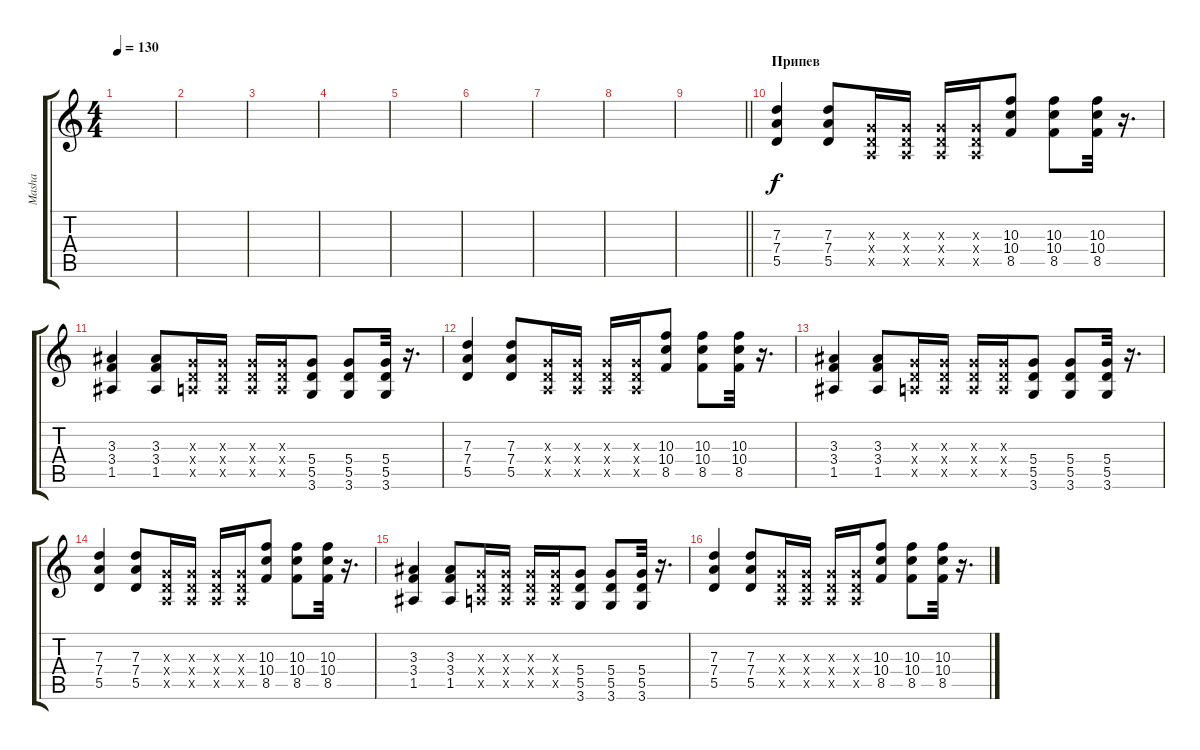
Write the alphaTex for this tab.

\track ("Masha" "Masha") {instrument overdrivenguitar}
\staff {score tabs}
\tuning (E4 B3 G3 D3 A2 E2) {hide}
\ts (4 4)
\tempo 130
\clef g2
\ks c
|
|
|
|
|
|
|
|
\barLineRight lightlight
|
\section ("" "Припев")
(7.3 7.4 5.5).4 (7.3 7.4 5.5).8 (0.3{x} 0.4{x} 0.5{x}).16 (0.3{x} 0.4{x} 0.5{x}).16 (0.3{x} 0.4{x} 0.5{x}).16 (0.3{x} 0.4{x} 0.5{x}).16 (10.3 10.4 8.5).8 (10.3 10.4 8.5).8 (10.3 10.4 8.5).32 r.16{d} |
(3.3 3.4 1.5).4 (3.3 3.4 1.5).8 (0.3{x} 0.4{x} 0.5{x}).16 (0.3{x} 0.4{x} 0.5{x}).16 (0.3{x} 0.4{x} 0.5{x}).16 (0.3{x} 0.4{x} 0.5{x}).16 (5.4 5.5 3.6).8 (5.4 5.5 3.6).8 (5.4 5.5 3.6).32 r.16{d} |
(7.3 7.4 5.5).4 (7.3 7.4 5.5).8 (0.3{x} 0.4{x} 0.5{x}).16 (0.3{x} 0.4{x} 0.5{x}).16 (0.3{x} 0.4{x} 0.5{x}).16 (0.3{x} 0.4{x} 0.5{x}).16 (10.3 10.4 8.5).8 (10.3 10.4 8.5).8 (10.3 10.4 8.5).32 r.16{d} |
(3.3 3.4 1.5).4 (3.3 3.4 1.5).8 (0.3{x} 0.4{x} 0.5{x}).16 (0.3{x} 0.4{x} 0.5{x}).16 (0.3{x} 0.4{x} 0.5{x}).16 (0.3{x} 0.4{x} 0.5{x}).16 (5.4 5.5 3.6).8 (5.4 5.5 3.6).8 (5.4 5.5 3.6).32 r.16{d} |
(7.3 7.4 5.5).4{instrument overdrivenguitar} (7.3 7.4 5.5).8 (0.3{x} 0.4{x} 0.5{x}).16 (0.3{x} 0.4{x} 0.5{x}).16 (0.3{x} 0.4{x} 0.5{x}).16 (0.3{x} 0.4{x} 0.5{x}).16 (10.3 10.4 8.5).8 (10.3 10.4 8.5).8 (10.3 10.4 8.5).32 r.16{d} |
(3.3 3.4 1.5).4 (3.3 3.4 1.5).8 (0.3{x} 0.4{x} 0.5{x}).16 (0.3{x} 0.4{x} 0.5{x}).16 (0.3{x} 0.4{x} 0.5{x}).16 (0.3{x} 0.4{x} 0.5{x}).16 (5.4 5.5 3.6).8 (5.4 5.5 3.6).8 (5.4 5.5 3.6).32 r.16{d} |
(7.3 7.4 5.5).4 (7.3 7.4 5.5).8 (0.3{x} 0.4{x} 0.5{x}).16 (0.3{x} 0.4{x} 0.5{x}).16 (0.3{x} 0.4{x} 0.5{x}).16 (0.3{x} 0.4{x} 0.5{x}).16 (10.3 10.4 8.5).8 (10.3 10.4 8.5).8 (10.3 10.4 8.5).32 r.16{d}
